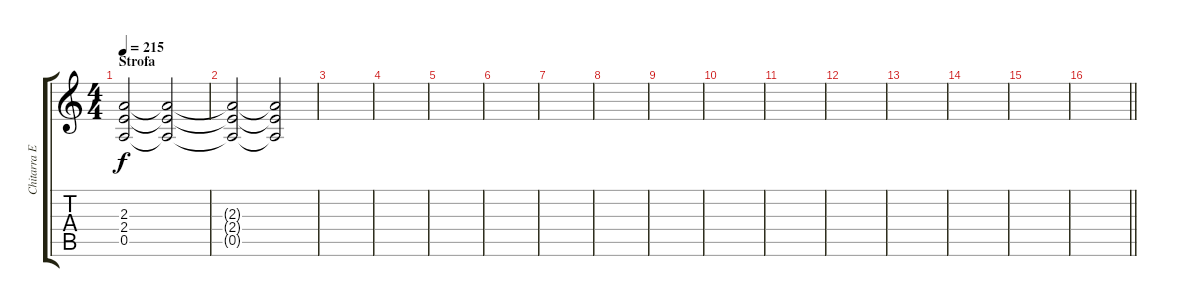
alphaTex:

\track ("Chitarra Elettrica" "Chitarra E") {instrument distortionguitar bank 255}
\staff {score tabs}
\tuning (E4 B3 G3 D3 A2 E2) {hide}
\ts (4 4)
\section ("" "Strofa")
\tempo 215
\clef g2
\ks c
(2.3 2.4 0.5).2{dy f volume 0} (2.3{t} 2.4{t} 0.5{t}).2 |
(2.3{t} 2.4{t} 0.5{t}).2 (2.3{t} 2.4{t} 0.5{t}).2 |
|
|
|
|
|
|
|
|
|
|
|
|
|
\barLineRight lightlight
